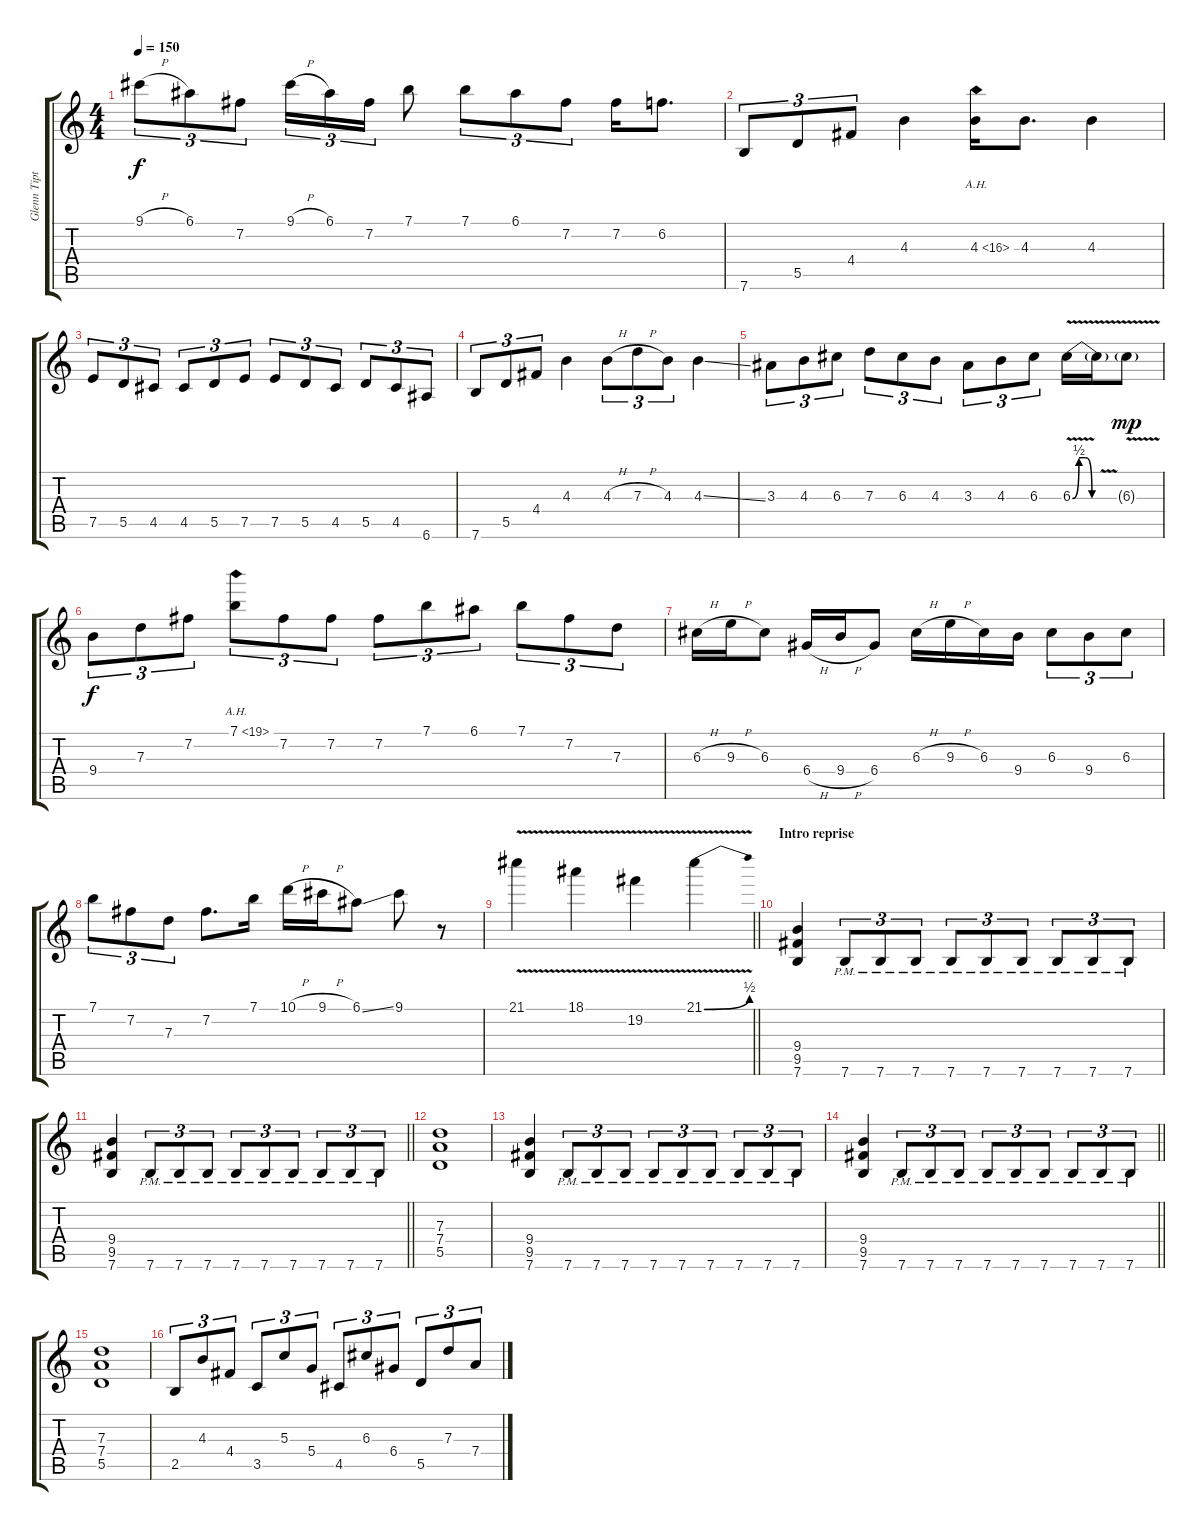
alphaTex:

\track ("Glenn Tipton" "Glenn Tipt") {instrument overdrivenguitar}
\staff {score tabs}
\tuning (E4 B3 G3 D3 A2 E2) {hide}
\ts (4 4)
\tempo 150
\clef g2
\ks c
9.1{h}.8{tu (3 2) dy f} 6.1.8{tu (3 2)} 7.2.8{tu (3 2)} 9.1{h}.16{tu (3 2)} 6.1.16{tu (3 2)} 7.2.16{tu (3 2)} 7.1.8 7.1.8{tu (3 2)} 6.1.8{tu (3 2)} 7.2.8{tu (3 2)} 7.2.16 6.2.8{d} |
7.6.8{tu (3 2)} 5.5.8{tu (3 2)} 4.4.8{tu (3 2)} 4.3.4 4.3{ah 12}.16 4.3.8{d} 4.3.4 |
7.5.8{tu (3 2)} 5.5.8{tu (3 2)} 4.5.8{tu (3 2)} 4.5.8{tu (3 2)} 5.5.8{tu (3 2)} 7.5.8{tu (3 2)} 7.5.8{tu (3 2)} 5.5.8{tu (3 2)} 4.5.8{tu (3 2)} 5.5.8{tu (3 2)} 4.5.8{tu (3 2)} 6.6.8{tu (3 2)} |
7.6.8{tu (3 2)} 5.5.8{tu (3 2)} 4.4.8{tu (3 2)} 4.3.4 4.3{h}.8{tu (3 2)} 7.3{h}.8{tu (3 2)} 4.3.8{tu (3 2)} 4.3{ss}.4 |
3.3.8{tu (3 2)} 4.3.8{tu (3 2)} 6.3.8{tu (3 2)} 7.3.8{tu (3 2)} 6.3.8{tu (3 2)} 4.3.8{tu (3 2)} 3.3.8{tu (3 2)} 4.3.8{tu (3 2)} 6.3.8{tu (3 2)} 6.3{be (custom 0 0 15 2 30 2 45 0 60 0) v}.16 6.3{v t}.16 6.3{v g}.8{dy mp} |
9.4.8{tu (3 2) dy f} 7.3.8{tu (3 2)} 7.2.8{tu (3 2)} 7.1{ah 12}.8{tu (3 2)} 7.2.8{tu (3 2)} 7.2.8{tu (3 2)} 7.2.8{tu (3 2)} 7.1.8{tu (3 2)} 6.1.8{tu (3 2)} 7.1.8{tu (3 2)} 7.2.8{tu (3 2)} 7.3.8{tu (3 2)} |
6.3{h}.16 9.3{h}.16 6.3.8 6.4{h}.16 9.4{h}.16 6.4.8 6.3{h}.16 9.3{h}.16 6.3.16 9.4.16 6.3.8{tu (3 2)} 9.4.8{tu (3 2)} 6.3.8{tu (3 2)} |
7.1.8{tu (3 2)} 7.2.8{tu (3 2)} 7.3.8{tu (3 2)} 7.2.8{d} 7.1.16 10.1{h}.16 9.1{h}.16 6.1{ss}.8 9.1.8 r.8 |
\barLineRight lightlight
21.1{v}.4 18.1{v}.4 19.2{v}.4 21.1{be (bend 0 0 60 2) v}.4 |
\section ("" "Intro reprise")
(9.4 9.5 7.6).4 7.6{pm}.8{tu (3 2)} 7.6{pm}.8{tu (3 2)} 7.6{pm}.8{tu (3 2)} 7.6{pm}.8{tu (3 2)} 7.6{pm}.8{tu (3 2)} 7.6{pm}.8{tu (3 2)} 7.6{pm}.8{tu (3 2)} 7.6{pm}.8{tu (3 2)} 7.6{pm}.8{tu (3 2)} |
\barLineRight lightlight
(9.4 9.5 7.6).4 7.6{pm}.8{tu (3 2)} 7.6{pm}.8{tu (3 2)} 7.6{pm}.8{tu (3 2)} 7.6{pm}.8{tu (3 2)} 7.6{pm}.8{tu (3 2)} 7.6{pm}.8{tu (3 2)} 7.6{pm}.8{tu (3 2)} 7.6{pm}.8{tu (3 2)} 7.6{pm}.8{tu (3 2)} |
(7.3 7.4 5.5).1 |
(9.4 9.5 7.6).4 7.6{pm}.8{tu (3 2)} 7.6{pm}.8{tu (3 2)} 7.6{pm}.8{tu (3 2)} 7.6{pm}.8{tu (3 2)} 7.6{pm}.8{tu (3 2)} 7.6{pm}.8{tu (3 2)} 7.6{pm}.8{tu (3 2)} 7.6{pm}.8{tu (3 2)} 7.6{pm}.8{tu (3 2)} |
\barLineRight lightlight
(9.4 9.5 7.6).4 7.6{pm}.8{tu (3 2)} 7.6{pm}.8{tu (3 2)} 7.6{pm}.8{tu (3 2)} 7.6{pm}.8{tu (3 2)} 7.6{pm}.8{tu (3 2)} 7.6{pm}.8{tu (3 2)} 7.6{pm}.8{tu (3 2)} 7.6{pm}.8{tu (3 2)} 7.6{pm}.8{tu (3 2)} |
(7.3 7.4 5.5).1 |
2.5.8{tu (3 2)} 4.3.8{tu (3 2)} 4.4.8{tu (3 2)} 3.5.8{tu (3 2)} 5.3.8{tu (3 2)} 5.4.8{tu (3 2)} 4.5.8{tu (3 2)} 6.3.8{tu (3 2)} 6.4.8{tu (3 2)} 5.5.8{tu (3 2)} 7.3.8{tu (3 2)} 7.4.8{tu (3 2)}
